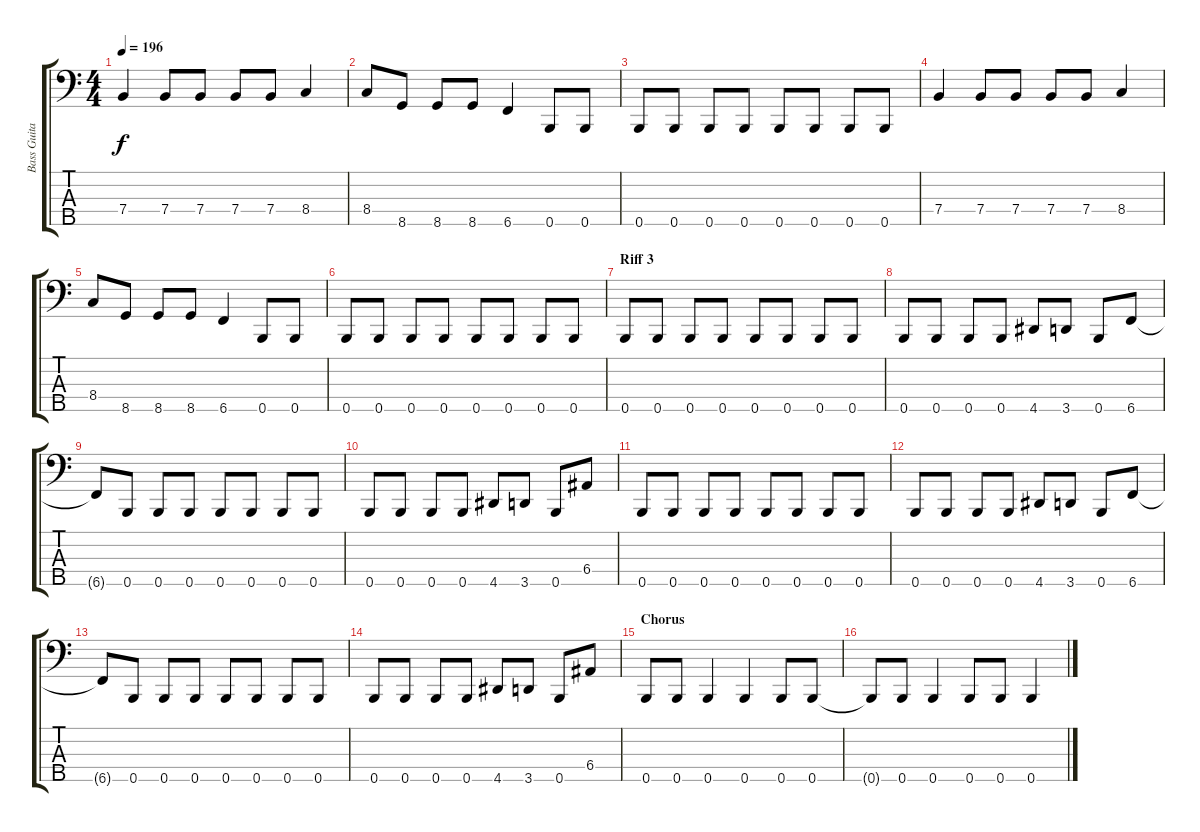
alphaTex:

\track ("Bass Guitar" "Bass Guita") {instrument electricbasspick}
\staff {score tabs}
\tuning (G2 D2 A1 E1 B0) {hide}
\ts (4 4)
\tempo 196
\clef f4
\ks c
7.4.4{dy f} 7.4.8 7.4.8 7.4.8 7.4.8 8.4.4 |
8.4.8 8.5.8 8.5.8 8.5.8 6.5.4 0.5.8 0.5.8 |
0.5.8 0.5.8 0.5.8 0.5.8 0.5.8 0.5.8 0.5.8 0.5.8 |
7.4.4 7.4.8 7.4.8 7.4.8 7.4.8 8.4.4 |
8.4.8 8.5.8 8.5.8 8.5.8 6.5.4 0.5.8 0.5.8 |
0.5.8 0.5.8 0.5.8 0.5.8 0.5.8 0.5.8 0.5.8 0.5.8 |
\section ("" "Riff 3")
0.5.8 0.5.8 0.5.8 0.5.8 0.5.8 0.5.8 0.5.8 0.5.8 |
0.5.8 0.5.8 0.5.8 0.5.8 4.5.8 3.5.8 0.5.8 6.5.8 |
6.5{t}.8 0.5.8 0.5.8 0.5.8 0.5.8 0.5.8 0.5.8 0.5.8 |
0.5.8 0.5.8 0.5.8 0.5.8 4.5.8 3.5.8 0.5.8 6.4.8 |
0.5.8 0.5.8 0.5.8 0.5.8 0.5.8 0.5.8 0.5.8 0.5.8 |
0.5.8 0.5.8 0.5.8 0.5.8 4.5.8 3.5.8 0.5.8 6.5.8 |
6.5{t}.8 0.5.8 0.5.8 0.5.8 0.5.8 0.5.8 0.5.8 0.5.8 |
0.5.8 0.5.8 0.5.8 0.5.8 4.5.8 3.5.8 0.5.8 6.4.8 |
\section ("" "Chorus")
0.5.8 0.5.8 0.5.4 0.5.4 0.5.8 0.5.8 |
0.5{t}.8 0.5.8 0.5.4 0.5.8 0.5.8 0.5.4
